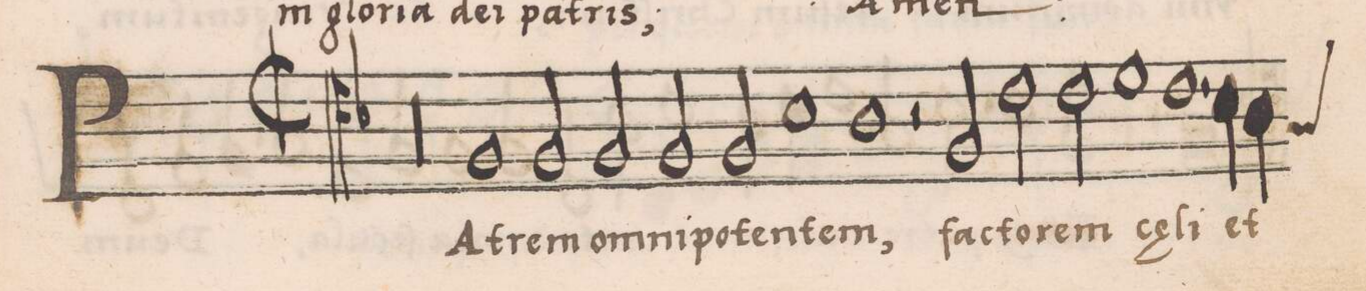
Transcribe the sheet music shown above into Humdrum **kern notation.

**kern	**text
*I"CANTVS	*
*clefC4	*
*k[b-]	*
*met(C|)	*
*M2/1	*
00r	.
=2-	=2-
=3-	=3-
1F	PA-
2F/	-trem
2F/	om-
=4-	=4-
2F/	  ni-
2F/	-po-
1B-	-ten-
=5-	=5-
1A	-tem,
2r	.
2F/	fac-
=6-	=6-
2c\	  to-
2c\	-rem
1d	c(ae)-
=7-	=7-
1.c	-li
4B-\	et
4A\	ter-
*custos:G	*
=8-	=8-
*-	*-
